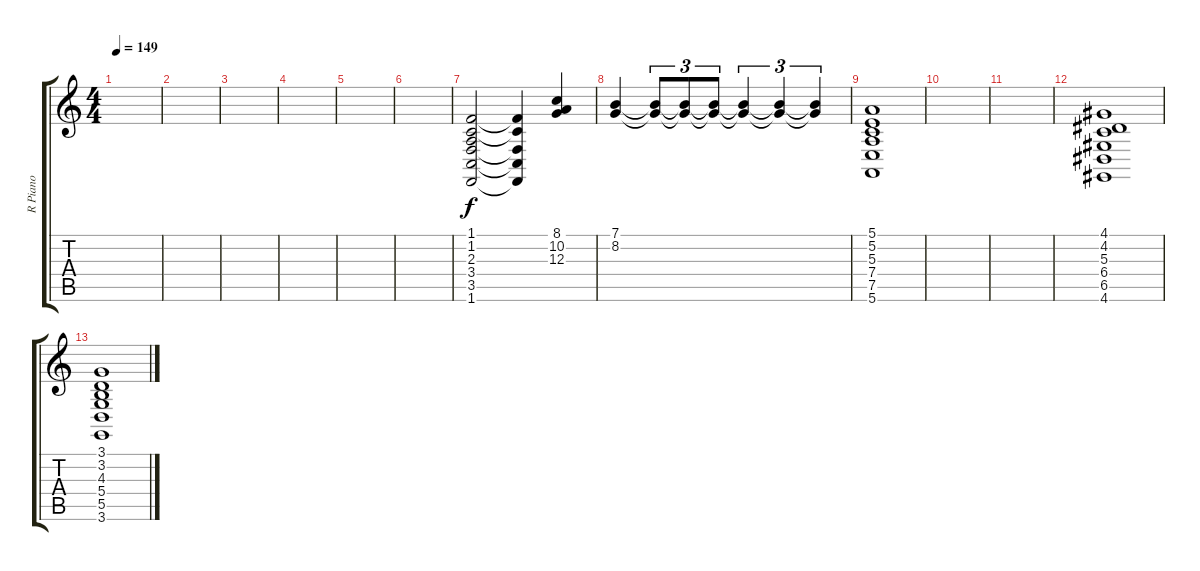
\track ("R Piano" "R Piano") {instrument churchorgan}
\staff {score tabs}
\tuning (E4 B3 G3 D3 A2 E2) {hide}
\ts (4 4)
\tempo 149
\clef g2
\ks c
|
|
|
|
|
|
(1.1 1.2 2.3 3.4 3.5 1.6).2 (1.1{t} 1.2{t} 3.4{t} 3.5{t} 1.6{t}).4 (8.1 10.2 12.3).4 |
(7.1 8.2).4 (7.1{t} 8.2{t}).8{tu (3 2)} (7.1{t} 8.2{t}).8{tu (3 2)} (7.1{t} 8.2{t}).8{tu (3 2)} (7.1{t} 8.2{t}).4{tu (3 2)} (7.1{t} 8.2{t}).4{tu (3 2)} (7.1{t} 8.2{t}).4{tu (3 2)} |
(5.1 5.2 5.3 7.4 7.5 5.6).1 |
|
|
(4.1 4.2 5.3 6.4 6.5 4.6).1 |
(3.1 3.2 4.3 5.4 5.5 3.6).1
